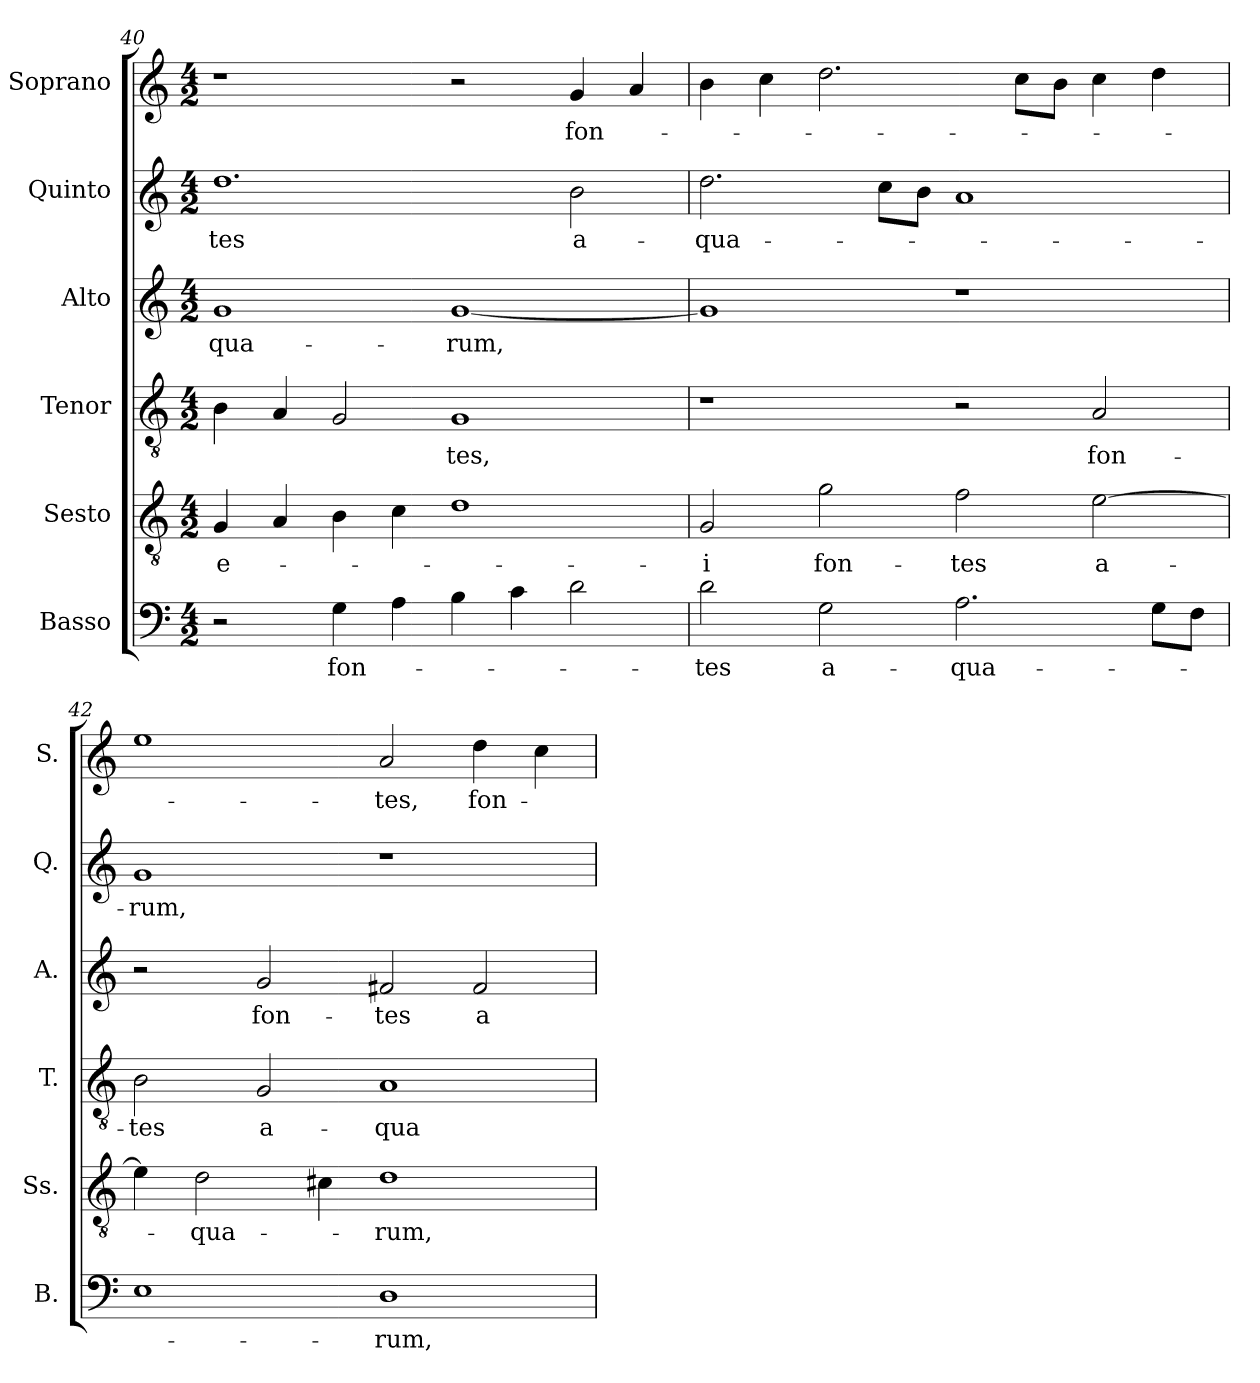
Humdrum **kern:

**kern	**text	**kern	**text	**kern	**text	**kern	**text	**kern	**text	**kern	**text
*part6	*part6	*part5	*part5	*part4	*part4	*part3	*part3	*part2	*part2	*part1	*part1
*staff6	*staff6	*staff5	*staff5	*staff4	*staff4	*staff3	*staff3	*staff2	*staff2	*staff1	*staff1
*I"Basso	*	*I"Sesto	*	*I"Tenor	*	*I"Alto	*	*I"Quinto	*	*I"Soprano	*
*I'B.	*	*I'Ss.	*	*I'T.	*	*I'A.	*	*I'Q.	*	*I'S.	*
*clefF4	*	*clefGv2	*	*clefGv2	*	*clefG2	*	*clefG2	*	*clefG2	*
*	*	*ITrd7c12	*	*ITrd7c12	*	*	*	*	*	*	*
*k[]	*	*k[]	*	*k[]	*	*k[]	*	*k[]	*	*k[]	*
*C:	*	*C:	*	*C:	*	*C:	*	*C:	*	*C:	*
*M4/2	*	*M4/2	*	*M4/2	*	*M4/2	*	*M4/2	*	*M4/2	*
=40	=40	=40	=40	=40	=40	=40	=40	=40	=40	=40	=40
!	!	!	!LO:LY:b:color=#000000	!	!	!	!	!	!	!	!
!	!	!	!	!	!	!	!LO:LY:b:color=#000000	!	!	!	!
!	!	!	!	!	!	!	!	!	!LO:LY:b:color=#000000	!	!
2r	.	4GGi/	e-	4BBi\	.	1gi	-qua-	1.ddi	-tes	1r	.
.	.	4AAi/	.	4AAi/	.	.	.	.	.	.	.
!	!LO:LY:b:color=#000000	!	!	!	!	!	!	!	!	!	!
4Gi\	fon-	4BBi\	.	2GGi/	.	.	.	.	.	.	.
4Ai\	.	4Ci\	.	.	.	.	.	.	.	.	.
!	!	!	!	!	!LO:LY:b:color=#000000	!	!	!	!	!	!
!	!	!	!	!	!	!	!LO:LY:b:color=#000000	!	!	!	!
4Bi\	.	1Di	.	1GGi	-tes,	[1gi	-rum,	.	.	2r	.
4ci\	.	.	.	.	.	.	.	.	.	.	.
!	!	!	!	!	!	!	!	!	!LO:LY:b:color=#000000	!	!
!	!	!	!	!	!	!	!	!	!	!	!LO:LY:b:color=#000000
2di\	.	.	.	.	.	.	.	2bi\	a-	4gi/	fon-
.	.	.	.	.	.	.	.	.	.	4ai/	.
=41	=41	=41	=41	=41	=41	=41	=41	=41	=41	=41	=41
!	!LO:LY:b:color=#000000	!	!	!	!	!	!	!	!	!	!
!	!	!	!LO:LY:b:color=#000000	!	!	!	!	!	!	!	!
!	!	!	!	!	!	!	!	!	!LO:LY:b:color=#000000	!	!
2di\	-tes	2GGi/	-i	1r	.	1gi]	.	2.ddi\	-qua-	4bi\	.
.	.	.	.	.	.	.	.	.	.	4cci\	.
!	!LO:LY:b:color=#000000	!	!	!	!	!	!	!	!	!	!
!	!	!	!LO:LY:b:color=#000000	!	!	!	!	!	!	!	!
2Gi\	a-	2Gi\	fon-	.	.	.	.	.	.	2.ddi\	.
.	.	.	.	.	.	.	.	8cci\L	.	.	.
.	.	.	.	.	.	.	.	8bi\J	.	.	.
!	!LO:LY:b:color=#000000	!	!	!	!	!	!	!	!	!	!
!	!	!	!LO:LY:b:color=#000000	!	!	!	!	!	!	!	!
2.Ai\	-qua-	2Fi\	-tes	2r	.	1r	.	1ai	.	.	.
.	.	.	.	.	.	.	.	.	.	8cci\L	.
.	.	.	.	.	.	.	.	.	.	8bi\J	.
!	!	!	!LO:LY:b:color=#000000	!	!	!	!	!	!	!	!
!	!	!	!	!	!LO:LY:b:color=#000000	!	!	!	!	!	!
.	.	[2Ei\	a-	2AAi/	fon-	.	.	.	.	4cci\	.
8Gi\L	.	.	.	.	.	.	.	.	.	4ddi\	.
8Fi\J	.	.	.	.	.	.	.	.	.	.	.
=42	=42	=42	=42	=42	=42	=42	=42	=42	=42	=42	=42
!	!	!	!	!	!LO:LY:b:color=#000000	!	!	!	!	!	!
!	!	!	!	!	!	!	!	!	!LO:LY:b:color=#000000	!	!
1Ei	.	4Ei\]	.	2BBi\	-tes	2r	.	1gi	-rum,	1eei	.
!	!	!	!LO:LY:b:color=#000000	!	!	!	!	!	!	!	!
.	.	2Di\	-qua-	.	.	.	.	.	.	.	.
!	!	!	!	!	!LO:LY:b:color=#000000	!	!	!	!	!	!
!	!	!	!	!	!	!	!LO:LY:b:color=#000000	!	!	!	!
.	.	.	.	2GGi/	a-	2gi/	fon-	.	.	.	.
.	.	4C#Xi\	.	.	.	.	.	.	.	.	.
!	!LO:LY:b:color=#000000	!	!	!	!	!	!	!	!	!	!
!	!	!	!LO:LY:b:color=#000000	!	!	!	!	!	!	!	!
!	!	!	!	!	!LO:LY:b:color=#000000	!	!	!	!	!	!
!	!	!	!	!	!	!	!LO:LY:b:color=#000000	!	!	!	!
!	!	!	!	!	!	!	!	!	!	!	!LO:LY:b:color=#000000
1Di	-rum,	1Di	-rum,	1AAi	-qua-	2f#Xi/	-tes	1r	.	2ai/	-tes,
!	!	!	!	!	!	!	!LO:LY:b:color=#000000	!	!	!	!
!	!	!	!	!	!	!	!	!	!	!	!LO:LY:b:color=#000000
.	.	.	.	.	.	2f#i/	a-	.	.	4ddi\	fon-
.	.	.	.	.	.	.	.	.	.	4cci\	.
=	=	=	=	=	=	=	=	=	=	=	=
*-	*-	*-	*-	*-	*-	*-	*-	*-	*-	*-	*-
